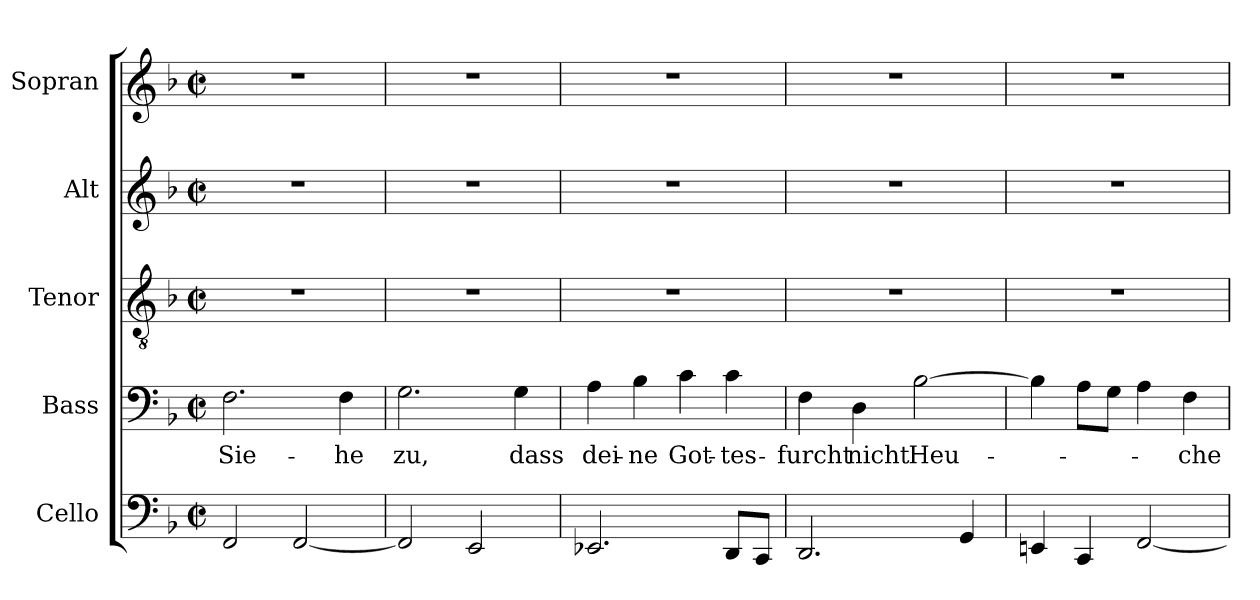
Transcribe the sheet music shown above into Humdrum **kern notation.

**kern	**kern	**text	**kern	**kern	**kern
*part5	*part4	*part4	*part3	*part2	*part1
*staff5	*staff4	*staff4	*staff3	*staff2	*staff1
*I"Cello	*I"Bass	*	*I"Tenor	*I"Alt	*I"Sopran
*	*I'B.	*	*I'T.	*I'A.	*I'S.
!!LO:PB:g=z
*clefF4	*clefF4	*	*clefGv2	*clefG2	*clefG2
*	*	*	*ITrd7c12	*	*
*k[b-]	*k[b-]	*	*k[b-]	*k[b-]	*k[b-]
*F:	*F:	*	*F:	*F:	*F:
*M2/2	*M2/2	*	*M2/2	*M2/2	*M2/2
*met(c|)	*met(c|)	*	*met(c|)	*met(c|)	*met(c|)
=1	=1	=1	=1	=1	=1
!	!	!LO:LY:b:color=#000000	!	!	!
2FFi/	2.Fi\	Sie-	1r	1r	1r
[<2FFi/	.	.	.	.	.
!	!	!LO:LY:b:color=#000000	!	!	!
.	4Fi\	-he	.	.	.
=2	=2	=2	=2	=2	=2
!	!	!LO:LY:b:color=#000000	!	!	!
2FFi/]	2.Gi\	zu,	1r	1r	1r
2EEi/	.	.	.	.	.
!	!	!LO:LY:b:color=#000000	!	!	!
.	4Gi\	dass	.	.	.
=3	=3	=3	=3	=3	=3
!	!	!LO:LY:b:color=#000000	!	!	!
2.EE-Xi/	4Ai\	dei-	1r	1r	1r
!	!	!LO:LY:b:color=#000000	!	!	!
.	4B-i\	-ne	.	.	.
!	!	!LO:LY:b:color=#000000	!	!	!
.	4ci\	Got-	.	.	.
!	!	!LO:LY:b:color=#000000	!	!	!
8DDi/L	4ci\	-tes-	.	.	.
8CCi/J	.	.	.	.	.
=4	=4	=4	=4	=4	=4
!	!	!LO:LY:b:color=#000000	!	!	!
2.DDi/	4Fi\	-furcht	1r	1r	1r
!	!	!LO:LY:b:color=#000000	!	!	!
.	4Di\	nicht	.	.	.
!	!	!LO:LY:b:color=#000000	!	!	!
.	[>2B-i\	Heu-	.	.	.
4GGi/	.	.	.	.	.
=5	=5	=5	=5	=5	=5
4EEni/	4B-i\]	.	1r	1r	1r
4CCi/	8Ai\L	.	.	.	.
.	8Gi\J	.	.	.	.
[<2FFi/	4Ai\	.	.	.	.
!	!	!LO:LY:b:color=#000000	!	!	!
.	4Fi\	-che-	.	.	.
=	=	=	=	=	=
*-	*-	*-	*-	*-	*-
